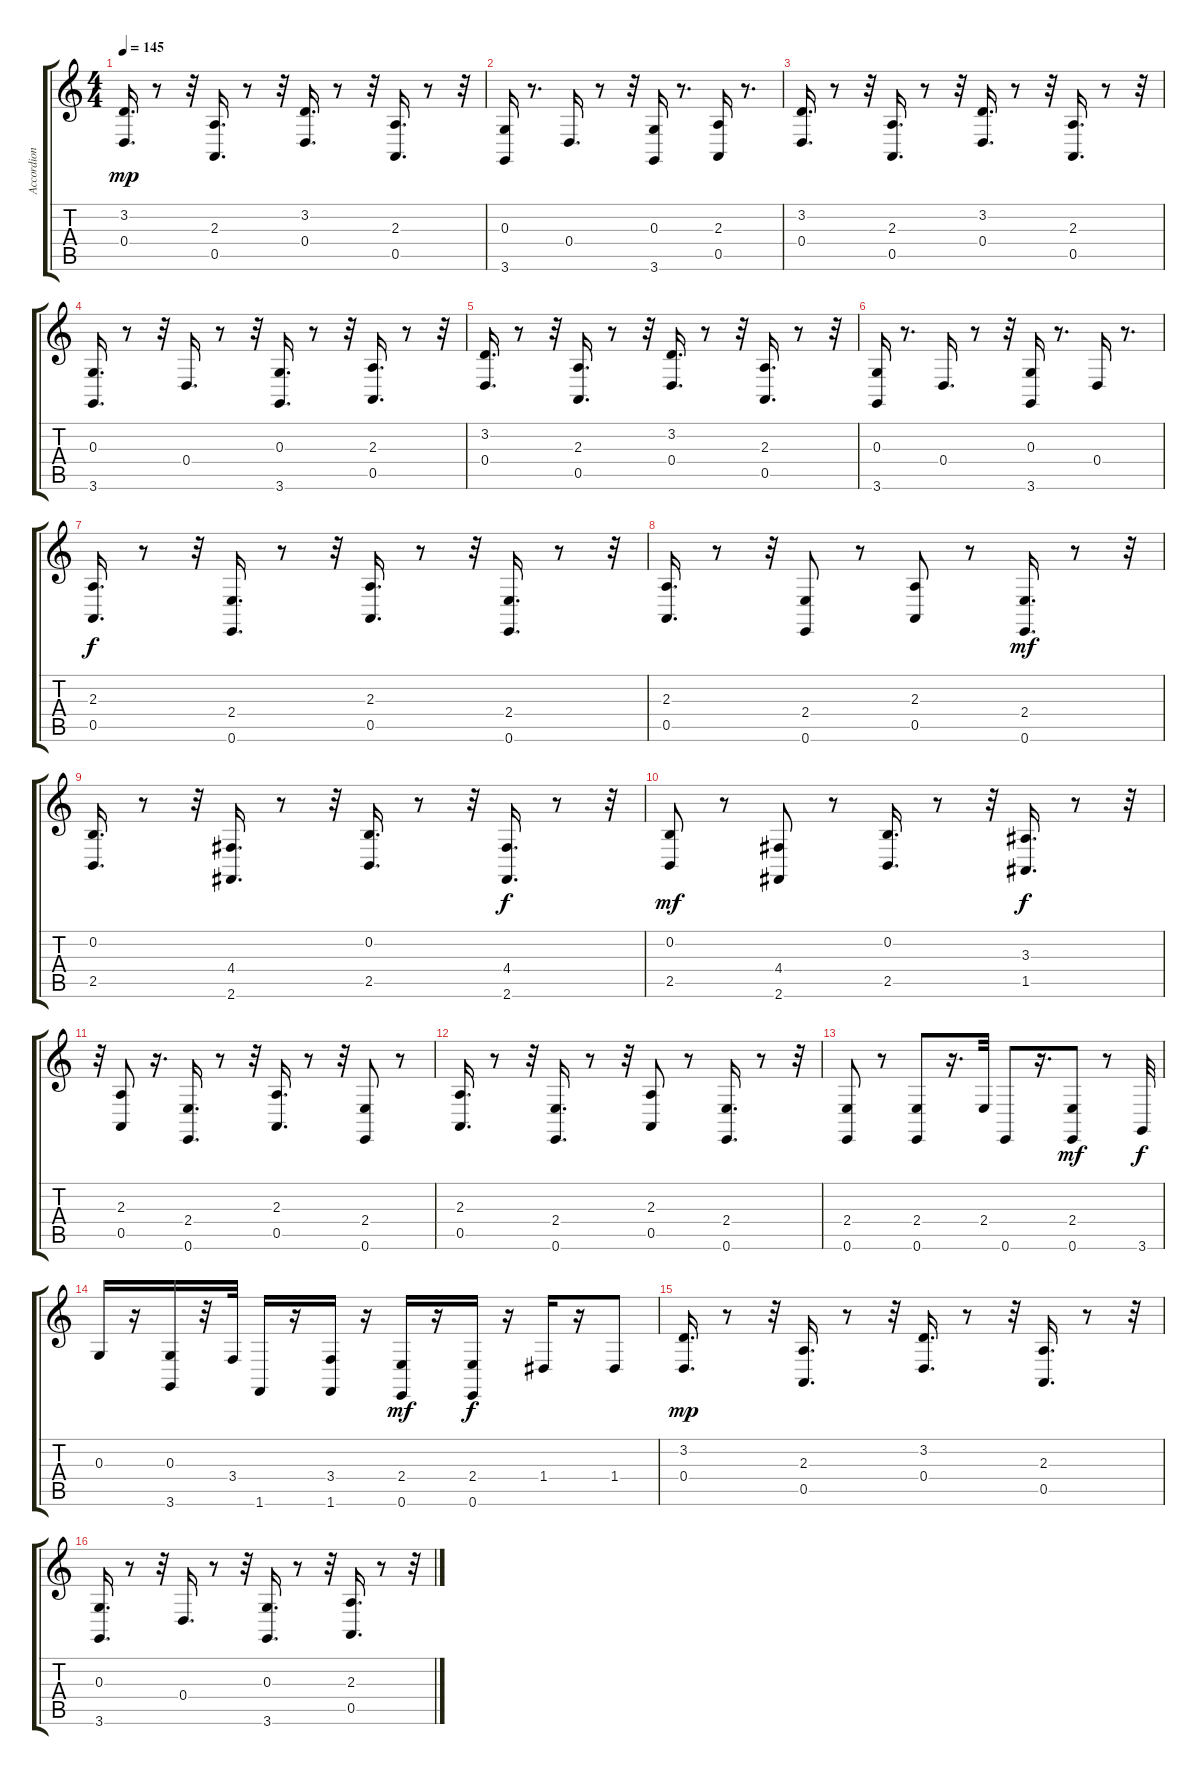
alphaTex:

\track ("Accordion Left" "Accordion ") {instrument accordion}
\staff {score tabs}
\tuning (E4 B3 G3 D3 A2 E2) {hide}
\ts (4 4)
\tempo 145
\clef g2
\ks c
(3.2 0.4).16{d dy mp} r.8 r.32 (2.3 0.5).16{d} r.8 r.32 (3.2 0.4).16{d} r.8 r.32 (2.3 0.5).16{d} r.8 r.32 |
(0.3 3.6).16 r.8{d} 0.4.16{d} r.8 r.32 (0.3 3.6).16 r.8{d} (2.3 0.5).16 r.8{d} |
(3.2 0.4).16{d} r.8 r.32 (2.3 0.5).16{d} r.8 r.32 (3.2 0.4).16{d} r.8 r.32 (2.3 0.5).16{d} r.8 r.32 |
(0.3 3.6).16{d} r.8 r.32 0.4.16{d} r.8 r.32 (0.3 3.6).16{d} r.8 r.32 (2.3 0.5).16{d} r.8 r.32 |
(3.2 0.4).16{d} r.8 r.32 (2.3 0.5).16{d} r.8 r.32 (3.2 0.4).16{d} r.8 r.32 (2.3 0.5).16{d} r.8 r.32 |
(0.3 3.6).16 r.8{d} 0.4.16{d} r.8 r.32 (0.3 3.6).16 r.8{d} 0.4.16 r.8{d} |
(2.3 0.5).16{d dy f} r.8 r.32 (2.4 0.6).16{d} r.8 r.32 (2.3 0.5).16{d} r.8 r.32 (2.4 0.6).16{d} r.8 r.32 |
(2.3 0.5).16{d} r.8 r.32 (2.4 0.6).8 r.8 (2.3 0.5).8 r.8 (2.4 0.6).16{d dy mf} r.8 r.32 |
(0.2 2.5).16{d} r.8 r.32 (4.4 2.6).16{d} r.8 r.32 (0.2 2.5).16{d} r.8 r.32 (4.4 2.6).16{d dy f} r.8 r.32 |
(0.2 2.5).8{dy mf} r.8 (4.4 2.6).8 r.8 (0.2 2.5).16{d} r.8 r.32 (3.3 1.5).16{d dy f} r.8 r.32 |
r.32 (2.3 0.5).8 r.16{d} (2.4 0.6).16{d} r.8 r.32 (2.3 0.5).16{d} r.8 r.32 (2.4 0.6).8 r.8 |
(2.3 0.5).16{d} r.8 r.32 (2.4 0.6).16{d} r.8 r.32 (2.3 0.5).8 r.8 (2.4 0.6).16{d} r.8 r.32 |
(2.4 0.6).8 r.8 (2.4 0.6).8 r.16{d} 2.4.32 0.6.8 r.16{d} (2.4 0.6).8{dy mf} r.8 3.6.32{dy f} |
0.3.16 r.16 (0.3 3.6).16 r.32 3.4.32 1.6.16 r.16 (3.4 1.6).16 r.16 (2.4 0.6).16{dy mf} r.16 (2.4 0.6).16{dy f} r.16 1.4.16 r.16 1.4.8 |
(3.2 0.4).16{d dy mp} r.8 r.32 (2.3 0.5).16{d} r.8 r.32 (3.2 0.4).16{d} r.8 r.32 (2.3 0.5).16{d} r.8 r.32 |
(0.3 3.6).16{d} r.8 r.32 0.4.16{d} r.8 r.32 (0.3 3.6).16{d} r.8 r.32 (2.3 0.5).16{d} r.8 r.32
